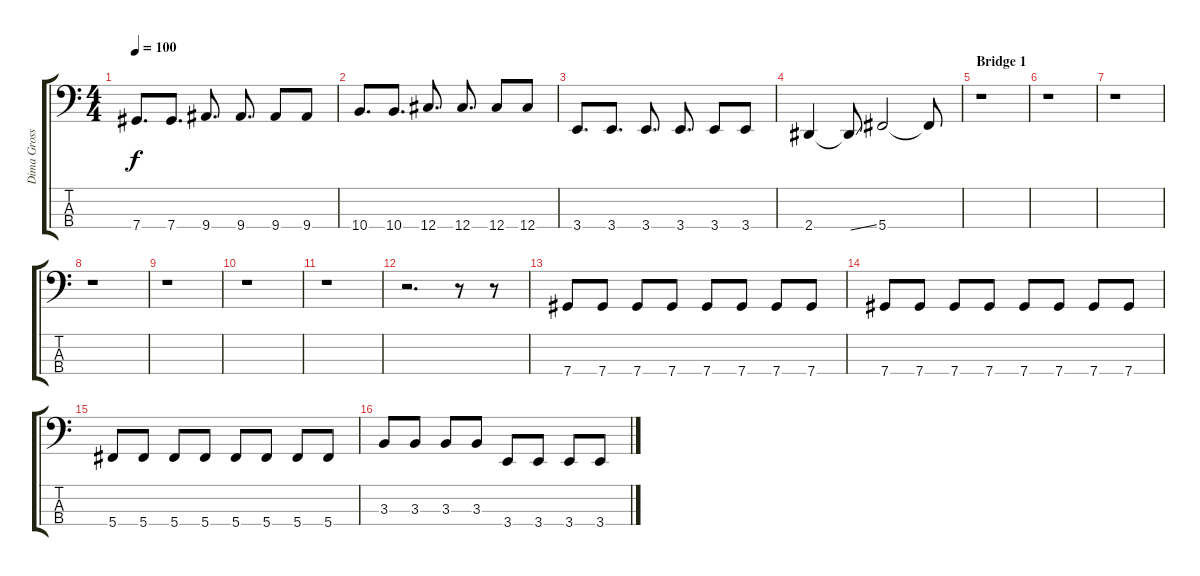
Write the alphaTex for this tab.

\track ("Dima Grossman" "Dima Gross") {instrument electricbassfinger}
\staff {score tabs}
\tuning (Gb2 Db2 Ab1 Db1) {hide}
\ts (4 4)
\tempo 100
\clef f4
\ks c
7.4.8{d dy f} 7.4.8{d} 9.4.8{d} 9.4.8{d} 9.4.8 9.4.8 |
10.4.8{d} 10.4.8{d} 12.4.8{d} 12.4.8{d} 12.4.8 12.4.8 |
3.4.8{d} 3.4.8{d} 3.4.8{d} 3.4.8{d} 3.4.8 3.4.8 |
2.4.4 2.4{ss t}.8 5.4.2 5.4{t}.8 |
\section ("" "Bridge 1")
r.1 |
r.1 |
r.1 |
r.1 |
r.1 |
r.1 |
r.1 |
r.2{d} r.8 r.8 |
7.4.8 7.4.8 7.4.8 7.4.8 7.4.8 7.4.8 7.4.8 7.4.8 |
7.4.8 7.4.8 7.4.8 7.4.8 7.4.8 7.4.8 7.4.8 7.4.8 |
5.4.8 5.4.8 5.4.8 5.4.8 5.4.8 5.4.8 5.4.8 5.4.8 |
3.3.8 3.3.8 3.3.8 3.3.8 3.4.8 3.4.8 3.4.8 3.4.8
